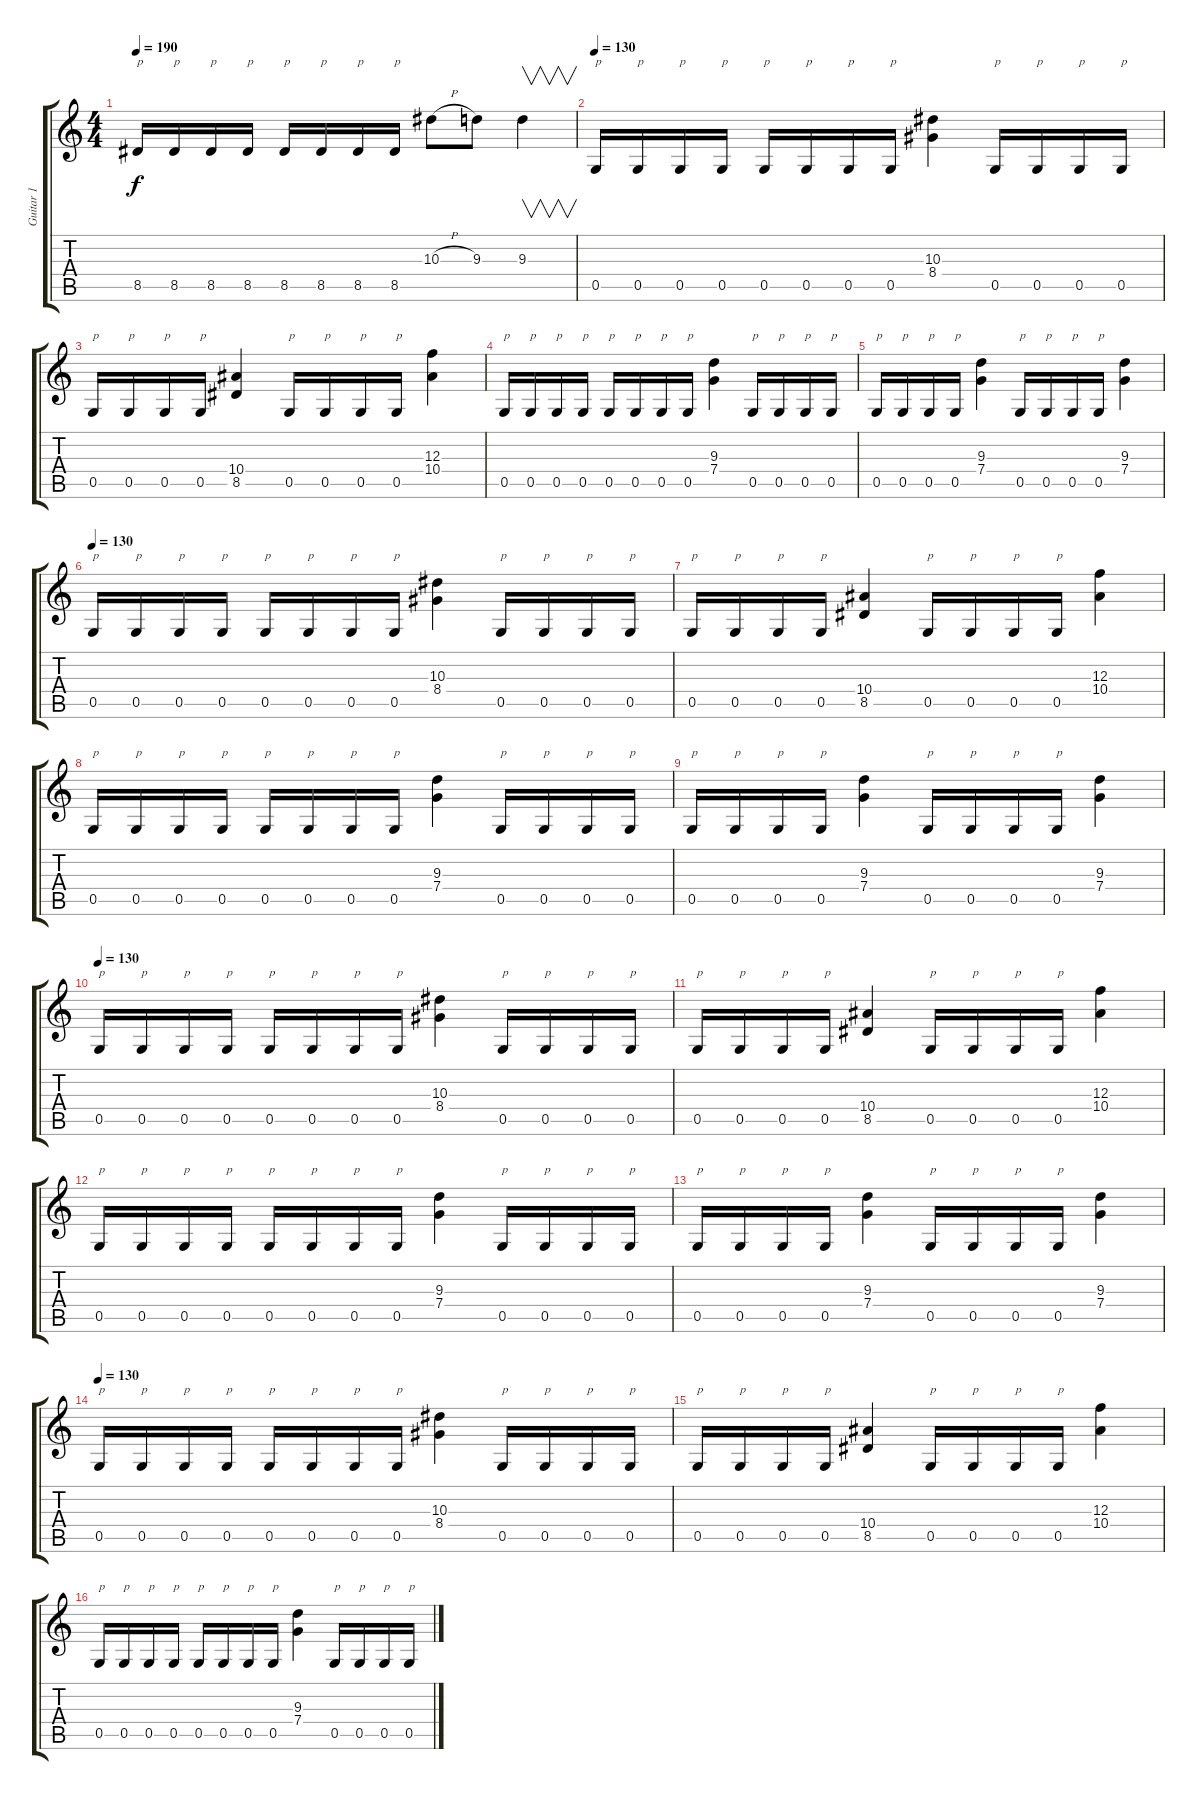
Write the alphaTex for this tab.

\track ("Guitar 1" "Guitar 1") {instrument distortionguitar}
\staff {score tabs}
\tuning (D4 A3 F3 C3 G2 D2) {hide}
\ts (4 4)
\tempo 190
\clef g2
\ks c
8.5.16{txt "p" dy f} 8.5.16{txt "p"} 8.5.16{txt "p"} 8.5.16{txt "p"} 8.5.16{txt "p"} 8.5.16{txt "p"} 8.5.16{txt "p"} 8.5.16{txt "p"} 10.3{h}.8 9.3.8 9.3.4{v} |
\tempo 130
0.5.16{txt "p"} 0.5.16{txt "p"} 0.5.16{txt "p"} 0.5.16{txt "p"} 0.5.16{txt "p"} 0.5.16{txt "p"} 0.5.16{txt "p"} 0.5.16{txt "p"} (10.3 8.4).4 0.5.16{txt "p"} 0.5.16{txt "p"} 0.5.16{txt "p"} 0.5.16{txt "p"} |
0.5.16{txt "p"} 0.5.16{txt "p"} 0.5.16{txt "p"} 0.5.16{txt "p"} (10.4 8.5).4 0.5.16{txt "p"} 0.5.16{txt "p"} 0.5.16{txt "p"} 0.5.16{txt "p"} (12.3 10.4).4 |
0.5.16{txt "p"} 0.5.16{txt "p"} 0.5.16{txt "p"} 0.5.16{txt "p"} 0.5.16{txt "p"} 0.5.16{txt "p"} 0.5.16{txt "p"} 0.5.16{txt "p"} (9.3 7.4).4 0.5.16{txt "p"} 0.5.16{txt "p"} 0.5.16{txt "p"} 0.5.16{txt "p"} |
0.5.16{txt "p"} 0.5.16{txt "p"} 0.5.16{txt "p"} 0.5.16{txt "p"} (9.3 7.4).4 0.5.16{txt "p"} 0.5.16{txt "p"} 0.5.16{txt "p"} 0.5.16{txt "p"} (9.3 7.4).4 |
\tempo 130
0.5.16{txt "p"} 0.5.16{txt "p"} 0.5.16{txt "p"} 0.5.16{txt "p"} 0.5.16{txt "p"} 0.5.16{txt "p"} 0.5.16{txt "p"} 0.5.16{txt "p"} (10.3 8.4).4 0.5.16{txt "p"} 0.5.16{txt "p"} 0.5.16{txt "p"} 0.5.16{txt "p"} |
0.5.16{txt "p"} 0.5.16{txt "p"} 0.5.16{txt "p"} 0.5.16{txt "p"} (10.4 8.5).4 0.5.16{txt "p"} 0.5.16{txt "p"} 0.5.16{txt "p"} 0.5.16{txt "p"} (12.3 10.4).4 |
0.5.16{txt "p"} 0.5.16{txt "p"} 0.5.16{txt "p"} 0.5.16{txt "p"} 0.5.16{txt "p"} 0.5.16{txt "p"} 0.5.16{txt "p"} 0.5.16{txt "p"} (9.3 7.4).4 0.5.16{txt "p"} 0.5.16{txt "p"} 0.5.16{txt "p"} 0.5.16{txt "p"} |
0.5.16{txt "p"} 0.5.16{txt "p"} 0.5.16{txt "p"} 0.5.16{txt "p"} (9.3 7.4).4 0.5.16{txt "p"} 0.5.16{txt "p"} 0.5.16{txt "p"} 0.5.16{txt "p"} (9.3 7.4).4 |
\tempo 130
0.5.16{txt "p"} 0.5.16{txt "p"} 0.5.16{txt "p"} 0.5.16{txt "p"} 0.5.16{txt "p"} 0.5.16{txt "p"} 0.5.16{txt "p"} 0.5.16{txt "p"} (10.3 8.4).4 0.5.16{txt "p"} 0.5.16{txt "p"} 0.5.16{txt "p"} 0.5.16{txt "p"} |
0.5.16{txt "p"} 0.5.16{txt "p"} 0.5.16{txt "p"} 0.5.16{txt "p"} (10.4 8.5).4 0.5.16{txt "p"} 0.5.16{txt "p"} 0.5.16{txt "p"} 0.5.16{txt "p"} (12.3 10.4).4 |
0.5.16{txt "p"} 0.5.16{txt "p"} 0.5.16{txt "p"} 0.5.16{txt "p"} 0.5.16{txt "p"} 0.5.16{txt "p"} 0.5.16{txt "p"} 0.5.16{txt "p"} (9.3 7.4).4 0.5.16{txt "p"} 0.5.16{txt "p"} 0.5.16{txt "p"} 0.5.16{txt "p"} |
0.5.16{txt "p"} 0.5.16{txt "p"} 0.5.16{txt "p"} 0.5.16{txt "p"} (9.3 7.4).4 0.5.16{txt "p"} 0.5.16{txt "p"} 0.5.16{txt "p"} 0.5.16{txt "p"} (9.3 7.4).4 |
\tempo 130
0.5.16{txt "p"} 0.5.16{txt "p"} 0.5.16{txt "p"} 0.5.16{txt "p"} 0.5.16{txt "p"} 0.5.16{txt "p"} 0.5.16{txt "p"} 0.5.16{txt "p"} (10.3 8.4).4 0.5.16{txt "p"} 0.5.16{txt "p"} 0.5.16{txt "p"} 0.5.16{txt "p"} |
0.5.16{txt "p"} 0.5.16{txt "p"} 0.5.16{txt "p"} 0.5.16{txt "p"} (10.4 8.5).4 0.5.16{txt "p"} 0.5.16{txt "p"} 0.5.16{txt "p"} 0.5.16{txt "p"} (12.3 10.4).4 |
0.5.16{txt "p"} 0.5.16{txt "p"} 0.5.16{txt "p"} 0.5.16{txt "p"} 0.5.16{txt "p"} 0.5.16{txt "p"} 0.5.16{txt "p"} 0.5.16{txt "p"} (9.3 7.4).4 0.5.16{txt "p"} 0.5.16{txt "p"} 0.5.16{txt "p"} 0.5.16{txt "p"}
